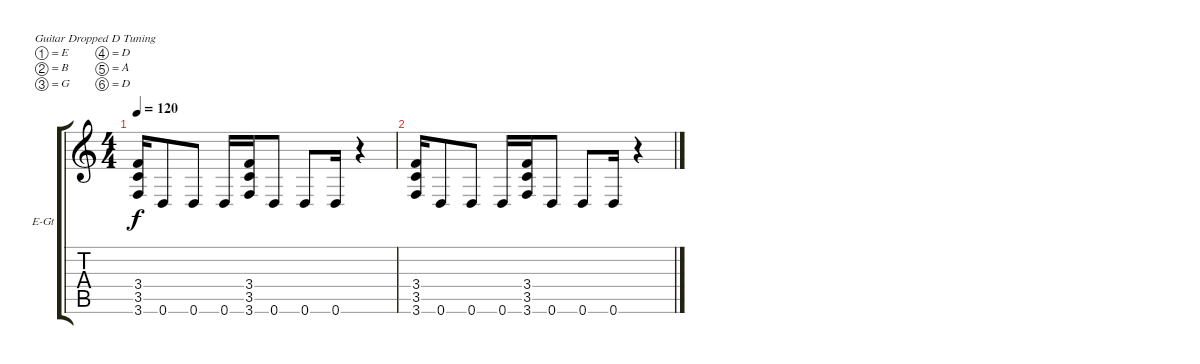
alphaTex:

\bracketExtendMode groupsimilarinstruments
\firstSystemTrackNameOrientation horizontal
\otherSystemsTrackNameOrientation horizontal
\track ("1st guitar" "E-Gt") {instrument distortionguitar}
\staff {score tabs}
\tuning (E4 B3 G3 D3 A2 D2)
\ts (4 4)
\tempo 120
\clef g2
\ks c
(3.4 3.5 3.6).16{dy f} 0.6.8 0.6.8 0.6.16 (3.4 3.5 3.6).16 0.6.8 0.6.8 0.6.16 r.4 |
(3.4 3.5 3.6).16 0.6.8 0.6.8 0.6.16 (3.4 3.5 3.6).16 0.6.8 0.6.8 0.6.16 r.4
